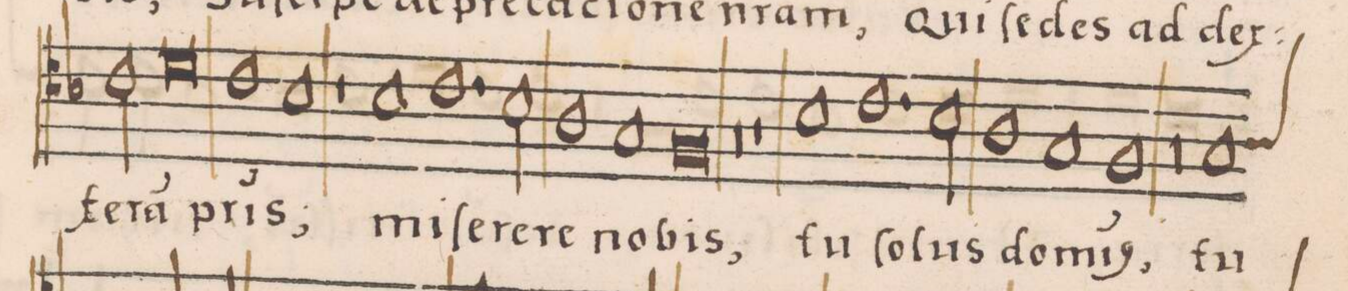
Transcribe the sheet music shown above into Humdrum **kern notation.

**kern	**text
*I"TENOR	*
*clefC4	*
*k[b-]	*
*met(C|)	*
*M2/1	*
2c\	-te-
=99-	=99-
0d\	-ra(m)
=100-	=100-
1c\	p(at)-
1B-\	-rus;
=101-	=101-
1r	.
1B-\	mi-
=102-	=102-
1.c\	-ſe-
2B-\	-re-
=103-	=103-
1A\	-re
1G/	no-
=104-	=104-
0F/	-bis,
=105-	=105-
0r	.
=106-	=106-
1r	.
1B-\	tu
=107-	=107-
1.c\	ſo-
2B-\	-lus
=108-	=108-
1A\	do-
1G/	-mi-
=109-	=109-
1F/	-(nus),
0r	.
=110-	=110-
*custos:A	*
1G/	tu
=111-	=111-
*-	*-
